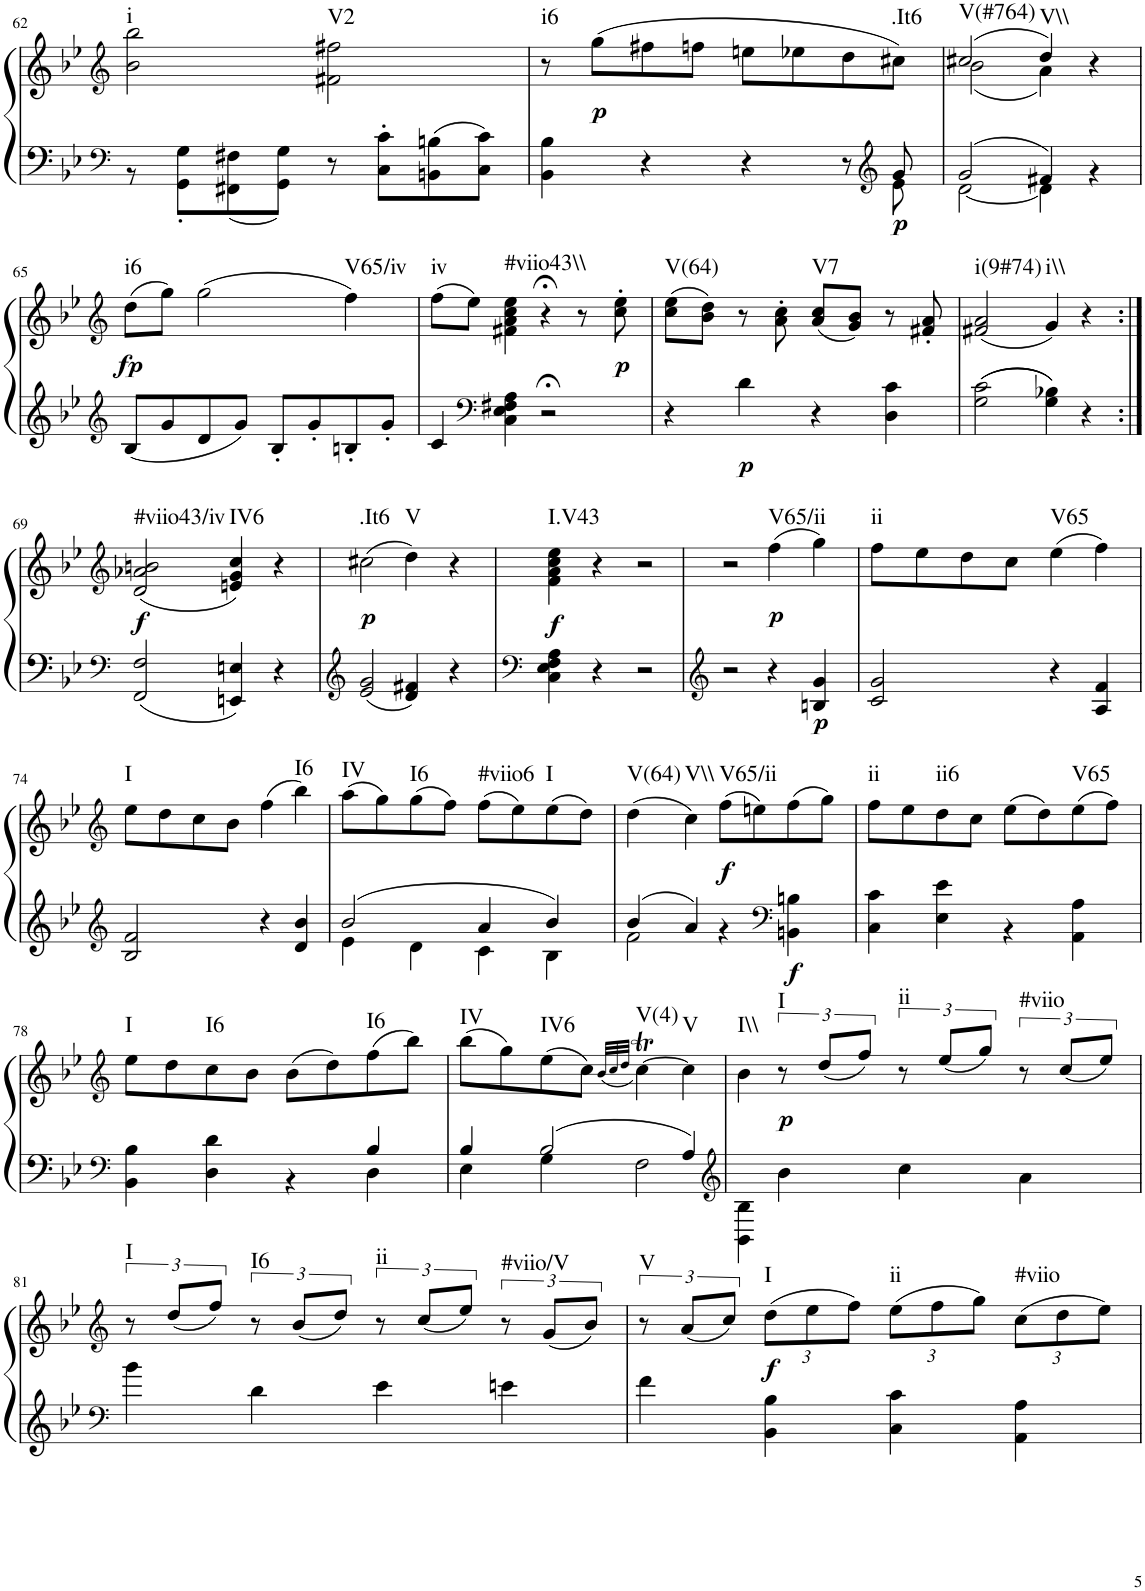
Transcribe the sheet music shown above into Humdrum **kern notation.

**kern	**kern	**dynam	**harte
*part1	*part1	*part1	*part1
*staff2	*staff1	*staff1/2	*
*I"Klavier linke Hand	*	*	*
!!LO:PB:g=z
*clefF4	*clefG2	*	*
*k[b-e-]	*k[b-e-]	*	*
*M2/2	*M2/2	*	*
=62	=62	=62	=62
*^	*	*	*
!	!	!	!	!LO:H:kt=i
2ryy	8r	2b-\ 2bb-\	.	N
.	8GG\' 8G\'L	.	.	.
.	8FF#X\ 8F#X\	.	.	.
.	8GG\ 8G\J	.	.	.
!	!	!	!	!LO:H:kt=V2
8r	2ryy	2f#X\ 2ff#X\	.	N
8C\' 8c\'L	.	.	.	.
8BBn\ 8Bn\	.	.	.	.
8C\ 8c\J	.	.	.	.
=63	=63	=63	=63	=63
!	!	!	!	!LO:H:kt=i6
4BB-\ 4B-\	2..ryy	8r	.	N
!	!	!	!LO:DY:b	!
.	.	(8gg\L	p	.
4r	.	8ff#X\	.	.
.	.	8ffn\J	.	.
4r	.	8een\L	.	.
.	.	8ee-X\	.	.
8r	.	8dd\	.	.
*clefG2	*	*	*	*
!	!	!	!LO:DY:b=2	!LO:H:kt=.It6
8g/	8e-\	8cc#X\J)	p	N
=64	=64	=64	=64	=64
*	*	*^	*	*
!	!	!	!	!	!LO:H:kt=V(#764)
2g/	[2d\	(2cc#X/	(2b-\	.	N
!	!	!	!	!	!LO:H:kt=V\\
4f#X/	4d\]	4dd/)	4a\)	.	N
4ryy	4r	4r	4ryy	.	.
*v	*v	*	*	*	*
*	*v	*v	*	*
!!LO:LB:g=z
=65	=65	=65	=65
*clefG2	*clefG2	*	*
*^	*^	*	*
!	!	!	!	!LO:DY:b	!LO:H:kt=i6
*v	*v	*	*	*	*
*	*v	*v	*	*
8B-/L	(8dd\L	fp	N
8g/	8gg\J)	.	.
8d/	(2gg\	.	.
8g/J	.	.	.
8B-'/L	.	.	.
8g'/	.	.	.
!	!	!	!LO:H:kt=V65/iv
8Bn'/	4ff\)	.	N
8g'/J	.	.	.
=66	=66	=66	=66
!	!	!	!LO:H:kt=iv
4c/	(8ff\L	.	N
.	8ee-\J)	.	.
*clefF4	*	*	*
!	!	!	!LO:H:kt=#viio43\\
4C\ 4E-\ 4F#X\ 4A\	4f#X\ 4a\ 4cc\ 4ee-\	.	N
2r;<	4r;<	.	.
.	8r	.	.
!	!	!LO:DY:b	!
.	8cc\' 8ee-\'	p	.
=67	=67	=67	=67
!	!	!	!LO:H:kt=V(64)
4r	(8cc\ 8ee-\L	.	N
.	8b-\ 8dd\J)	.	.
!	!	!LO:DY:b=2	!
4d\	8r	p	.
.	8a\' 8cc\'	.	.
!	!	!	!LO:H:kt=V7
4r	(8a/ 8cc/L	.	N
.	8g/ 8b-/J)	.	.
4D\ 4c\	8r	.	.
.	8f#X/' 8a/'	.	.
=68	=68	=68	=68
!	!	!	!LO:H:kt=i(9#74)
2G\ 2c\	(2f#X/ 2a/	.	N
!	!	!	!LO:H:kt=i\\
4G\ 4B-X\	4g/)	.	N
4r	4r	.	.
!!LO:LB:g=z
=69:|!	=69:|!	=69:|!	=69:|!
*clefF4	*clefG2	*	*
!	!	!LO:DY:b	!LO:H:kt=#viio43/iv
2FF/ 2F/	(2d/ 2a-X/ 2bn/	f	N
!	!	!	!LO:H:kt=IV6
4EEn/ 4En/	4en/ 4g/ 4cc/)	.	N
4r	4r	.	.
=70	=70	=70	=70
*clefG2	*	*	*
!	!	!LO:DY:b	!LO:H:kt=.It6
2e-/ 2g/	(2cc#X\	p	N
!	!	!	!LO:H:kt=V
4d/ 4f#X/	4dd\)	.	N
4r	4r	.	.
=71	=71	=71	=71
*clefF4	*	*	*
!	!	!LO:DY:b	!LO:H:kt=I.V43
4C\ 4E-\ 4F\ 4A\	4f\ 4a\ 4cc\ 4ee-\	f	N
4r	4r	.	.
2r	2r	.	.
=72	=72	=72	=72
*clefG2	*	*	*
2r	2r	.	.
!	!	!LO:DY:b	!LO:H:kt=V65/ii
4r	(4ff\	p	N
!	!	!LO:DY:b=2	!
4Bn/ 4g/	4gg\)	p	.
=73	=73	=73	=73
!	!	!	!LO:H:kt=ii
2c/ 2g/	8ff\L	.	N
.	8ee-\	.	.
.	8dd\	.	.
.	8cc\J	.	.
!	!	!	!LO:H:kt=V65
4r	(4ee-\	.	N
4A/ 4f/	4ff\)	.	.
!!LO:LB:g=z
=74	=74	=74	=74
*clefG2	*clefG2	*	*
!	!	!	!LO:H:kt=I
2B-/ 2f/	8ee-\L	.	N
.	8dd\	.	.
.	8cc\	.	.
.	8b-\J	.	.
4r	(4ff\	.	.
!	!	!	!LO:H:kt=I6
4d/ 4b-/	4bb-\)	.	N
=75	=75	=75	=75
*^	*	*	*
!	!	!	!	!LO:H:kt=IV
2b-/	4e-\	(8aa\L	.	N
.	.	8gg\)	.	.
!	!	!	!	!LO:H:kt=I6
.	4d\	(8gg\	.	N
.	.	8ff\J)	.	.
!	!	!	!	!LO:H:kt=#viio6
4a/	4c\	(8ff\L	.	N
.	.	8ee-\)	.	.
!	!	!	!	!LO:H:kt=I
4b-/	4B-\	(8ee-\	.	N
.	.	8dd\J)	.	.
=76	=76	=76	=76	=76
!	!	!	!	!LO:H:kt=V(64)
4b-/	2f\	(4dd\	.	N
!	!	!	!	!LO:H:kt=V\\
4a/	.	4cc\)	.	N
!	!	!	!LO:DY:b	!LO:H:kt=V65/ii
4ryy	4r	(8ff\L	f	N
.	.	8een\)	.	.
*clefF4	*	*	*	*
!	!	!	!LO:DY:b=2	!
4ryy	4BBn\ 4Bn\	(8ff\	f	.
.	.	8gg\J)	.	.
=77	=77	=77	=77	=77
!	!	!	!	!LO:H:kt=ii
1ryy	4C\ 4c\	8ff\L	.	N
.	.	8ee-\	.	.
!	!	!	!	!LO:H:kt=ii6
.	4E-\ 4e-\	8dd\	.	N
.	.	8cc\J	.	.
.	4r	(8ee-\L	.	.
.	.	8dd\)	.	.
!	!	!	!	!LO:H:kt=V65
.	4AA\ 4A\	(8ee-\	.	N
.	.	8ff\J)	.	.
!!LO:LB:g=z
=78	=78	=78	=78	=78
*clefF4	*	*clefG2	*	*
!	!	!	!	!LO:H:kt=I
2ryy	4BB-\ 4B-\	8ee-\L	.	N
.	.	8dd\	.	.
!	!	!	!	!LO:H:kt=I6
.	4D\ 4d\	8cc\	.	N
.	.	8b-\J	.	.
4ryy	4r	(8b-\L	.	.
.	.	8dd\)	.	.
!	!	!	!	!LO:H:kt=I6
4B-/	4D\	(8ff\	.	N
.	.	8bb-\J)	.	.
=79	=79	=79	=79	=79
!	!	!	!	!LO:H:kt=IV
4B-/	4E-\	(8bb-\L	.	N
.	.	8gg\)	.	.
!	!	!	!	!LO:H:kt=IV6
2B-/	4G\	(8ee-\	.	N
.	.	8cc\J)	.	.
.	.	(32qb-/LLL	.	.
.	.	32qcc/	.	.
.	.	32qdd/JJJ	.	.
!	!	!	!	!LO:H:kt=V(4)
.	2F\	[4ccT\)	.	N
!	!	!	!	!LO:H:kt=V
4A/	.	4cc\]	.	N
=80	=80	=80	=80	=80
*clefG2	*	*	*	*
!	!	!	!	!LO:H:kt=I\\
1ryy	4BB-\ 4B-\	4b-\	.	N
!	!	!	!LO:DY:b	!LO:H:kt=I
.	4b-\	12r	p	N
.	.	(12dd/L	.	.
.	.	12ff/J)	.	.
!	!	!	!	!LO:H:kt=ii
.	4cc\	12r	.	N
.	.	(12ee-/L	.	.
.	.	12gg/J)	.	.
!	!	!	!	!LO:H:kt=#viio
.	4a\	12r	.	N
.	.	(12cc/L	.	.
.	.	12ee-/J)	.	.
!!LO:LB:g=z
=81	=81	=81	=81	=81
*clefF4	*	*clefG2	*	*
!	!	!	!	!LO:H:kt=I
1ryy	4b-\	12r	.	N
.	.	(12dd/L	.	.
.	.	12ff/J)	.	.
!	!	!	!	!LO:H:kt=I6
.	4d\	12r	.	N
.	.	(12b-/L	.	.
.	.	12dd/J)	.	.
!	!	!	!	!LO:H:kt=ii
.	4e-\	12r	.	N
.	.	(12cc/L	.	.
.	.	12ee-/J)	.	.
!	!	!	!	!LO:H:kt=#viio/V
.	4en\	12r	.	N
.	.	(12g/L	.	.
.	.	12b-/J)	.	.
=82	=82	=82	=82	=82
!	!	!	!	!LO:H:kt=V
1ryy	4f\	12r	.	N
.	.	(12a/L	.	.
.	.	12cc/J)	.	.
*	*	*Xbrackettup	*	*
!	!	!	!LO:DY:b	!LO:H:kt=I
.	4BB-\ 4B-\	(12dd\L	f	N
.	.	12ee-\	.	.
.	.	12ff\J)	.	.
!	!	!	!	!LO:H:kt=ii
.	4C\ 4c\	(12ee-\L	.	N
.	.	12ff\	.	.
.	.	12gg\J)	.	.
!	!	!	!	!LO:H:kt=#viio
.	4AA\ 4A\	(12cc\L	.	N
.	.	12dd\	.	.
.	.	12ee-\J)	.	.
*v	*v	*	*	*
=	=	=	=
*-	*-	*-	*-
